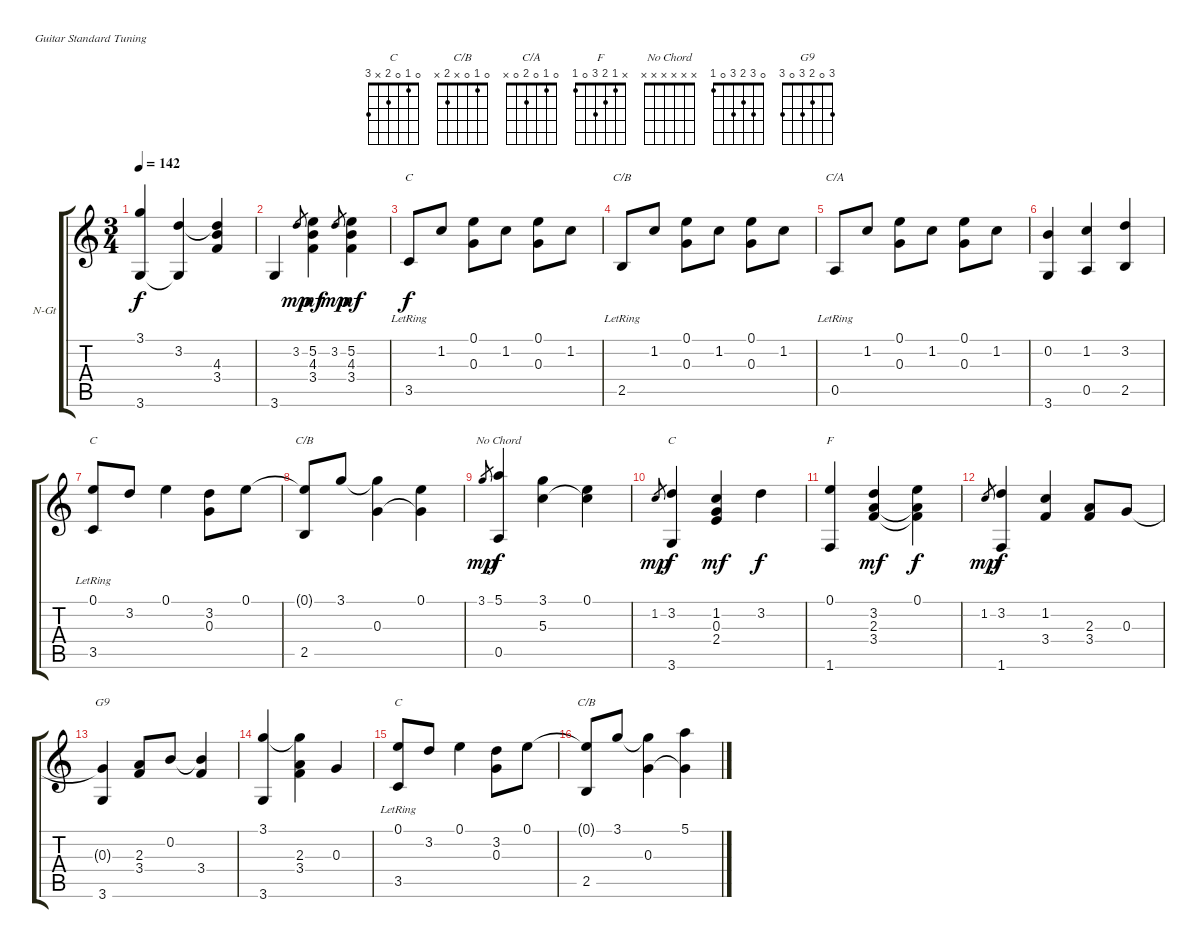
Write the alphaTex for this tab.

\bracketExtendMode groupsimilarinstruments
\firstSystemTrackNameOrientation horizontal
\otherSystemsTrackNameOrientation horizontal
\track ("Piste 1" "N-Gt") {instrument acousticguitarnylon}
\staff {score tabs}
\tuning (E4 B3 G3 D3 A2 E2)
\chord ("C" x x x x x x)
\chord ("C/B" 0 1 0 x 2 x) {showfingering false}
\chord ("C/A" 0 1 0 2 0 x) {showfingering false}
\chord ("C" 0 1 0 2 x 3) {showfingering false}
\chord ("F" x 1 2 3 0 1) {showfingering false}
\chord ("No Chord" x x x x x x)
\chord ("" 0 3 2 3 0 1) {showfingering false}
\chord ("G9" 3 0 2 3 0 3) {showfingering false}
\ts (3 4)
\tempo 142
\clef g2
\ks c
(3.1 3.6).4{dy f} (3.2 3.6{t}).4 (3.2{t} 4.3 3.4).4 |
3.6.4 3.2.8{gr dy mp} (5.2 4.3 3.4).4{dy mf} 3.2.8{gr dy mp} (5.2 4.3 3.4).4{dy mf} |
3.5{lr}.8{ch "C" dy f} 1.2.8 (0.1 0.3).8 1.2.8 (0.1 0.3).8 1.2.8 |
2.5{lr}.8{ch "C/B"} 1.2.8 (0.1 0.3).8 1.2.8 (0.1 0.3).8 1.2.8 |
0.5{lr}.8{ch "C/A"} 1.2.8 (0.1 0.3).8 1.2.8 (0.1 0.3).8 1.2.8 |
(0.2 3.6).4 (1.2 0.5).4 (3.2 2.5).4 |
(0.1 3.5{lr}).8{ch "C"} 3.2.8 0.1.4 (3.2 0.3).8 0.1.8 |
(0.1{t} 2.5).8{ch "C/B"} 3.1.8 (3.1{t} 0.3).4 (0.1 0.3{t}).4 |
3.1.8{gr dy mp} (5.1 0.5).4{ch "No Chord" dy f} (3.1 5.3).4 (0.1 5.3{t}).4 |
1.2.8{gr dy mp} (3.2 3.6).4{ch "C" dy f} (1.2 0.3 2.4).4{dy mf} 3.2.4{dy f} |
(0.1 1.6).4{ch "F"} (3.2 2.3 3.4).4{dy mf} (0.1 2.3{t} 3.4{t}).4{ch "" dy f} |
1.2.8{gr dy mp} (3.2 1.6).4{dy f} (1.2 3.4).4 (2.3 3.4).8 0.3.8 |
(0.3{t} 3.6).4{ch "G9"} (2.3 3.4).8 0.2.8 (0.2{t} 3.4).4 |
(3.1 3.6).4 (3.1{t} 2.3 3.4).4 0.3.4 |
(0.1 3.5{lr}).8{ch "C"} 3.2.8 0.1.4 (3.2 0.3).8 0.1.8 |
(0.1{t} 2.5).8{ch "C/B"} 3.1.8 (3.1{t} 0.3).4 (5.1 0.3{t}).4
